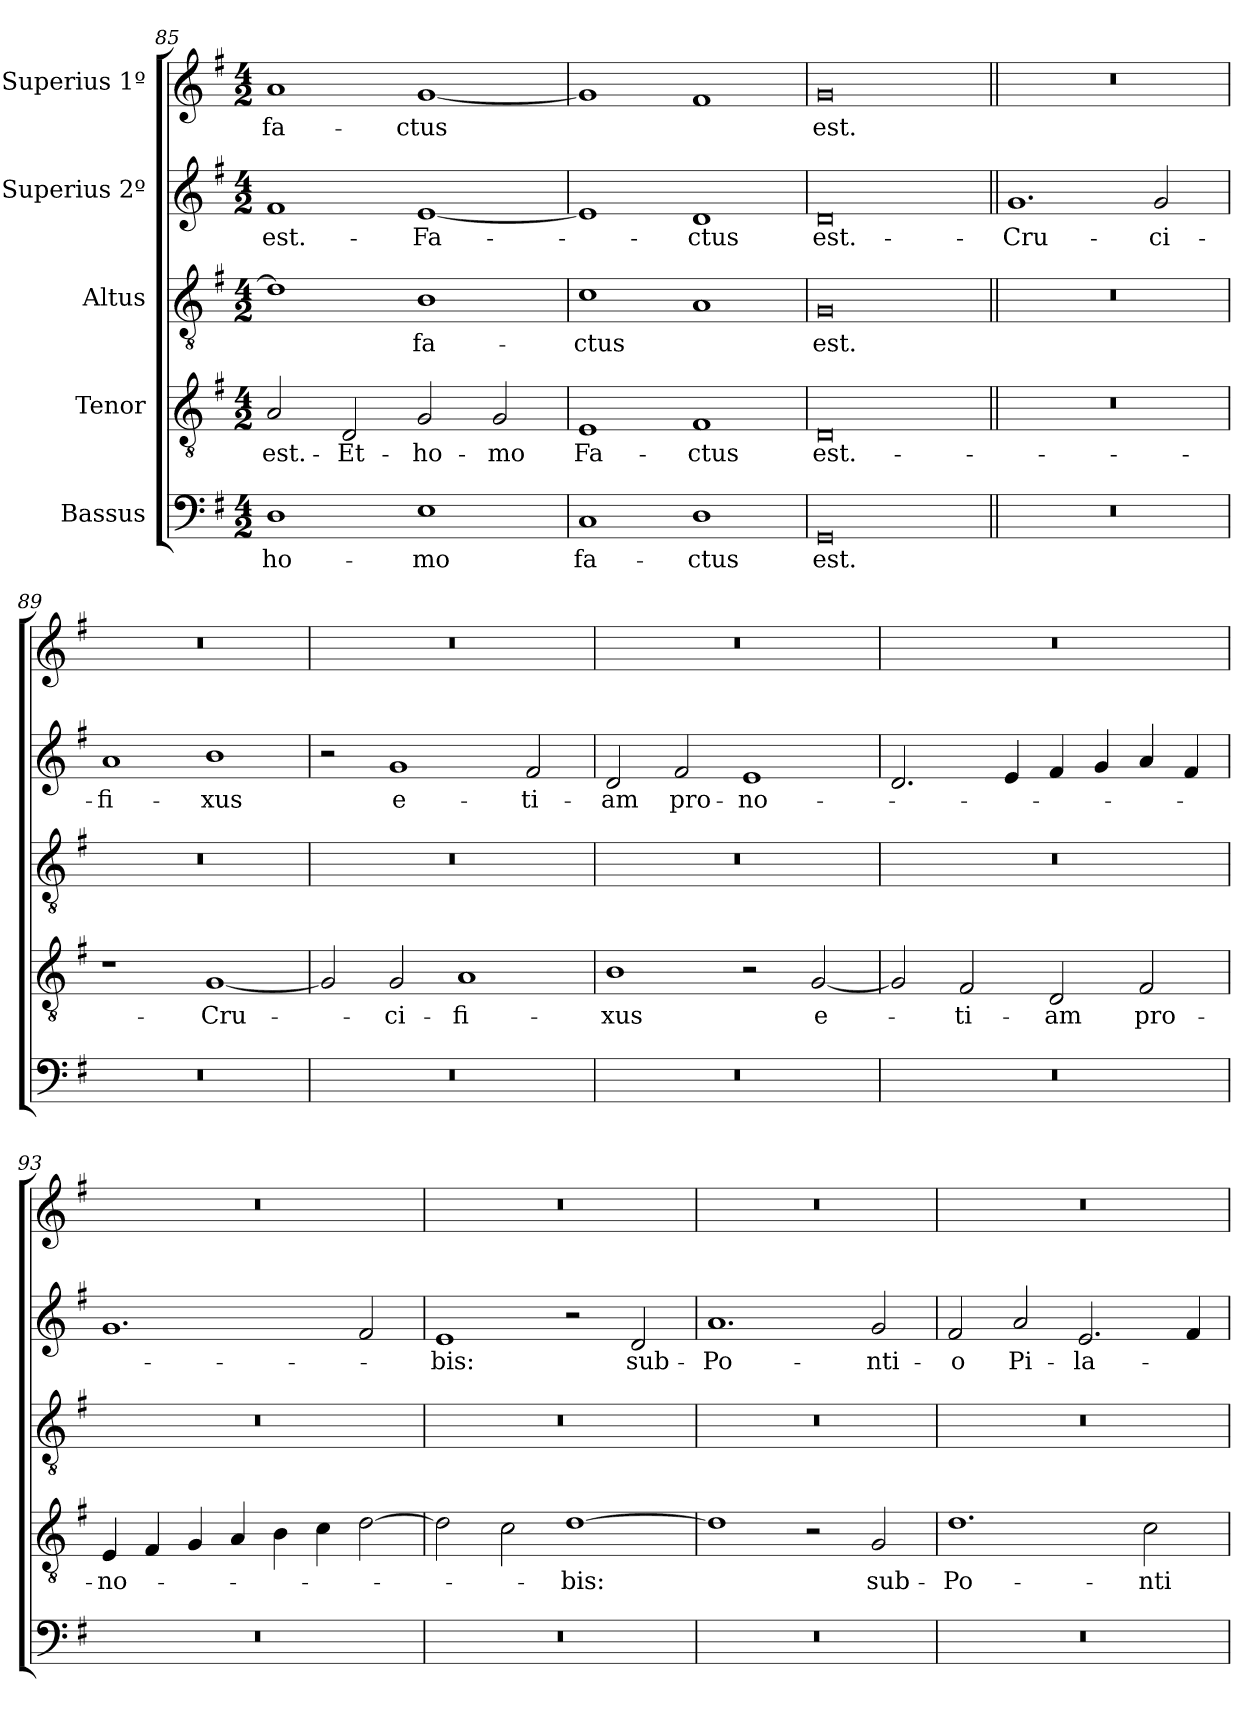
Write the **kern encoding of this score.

**kern	**text	**kern	**text	**kern	**text	**kern	**text	**kern	**text
*part5	*part5	*part4	*part4	*part3	*part3	*part2	*part2	*part1	*part1
*staff5	*staff5	*staff4	*staff4	*staff3	*staff3	*staff2	*staff2	*staff1	*staff1
*I"Bassus	*	*I"Tenor	*	*I"Altus	*	*I"Superius 2º	*	*I"Superius 1º	*
*clefF4	*	*clefGv2	*	*clefGv2	*	*clefG2	*	*clefG2	*
*k[f#]	*	*k[f#]	*	*k[f#]	*	*k[f#]	*	*k[f#]	*
*M4/2	*	*M4/2	*	*M4/2	*	*M4/2	*	*M4/2	*
=85	=85	=85	=85	=85	=85	=85	=85	=85	=85
1D\	ho-	2A/	est.-	1d\]	.	1f#/	est.-	1a/	fa-
.	.	2D/	Et-	.	.	.	.	.	.
1E\	-mo	2G/	ho-	1B\	fa-	[1e/	Fa-	[1g/	-ctus
.	.	2G/	-mo	.	.	.	.	.	.
=86	=86	=86	=86	=86	=86	=86	=86	=86	=86
1C/	fa-	1E/	Fa-	1c\	-ctus	1e/]	.	1g/]	.
1D\	-ctus	1F#/	-ctus	1A/	.	1d/	-ctus	1f#/	.
=87	=87	=87	=87	=87	=87	=87	=87	=87	=87
0GG/	est.-	0D/	est.-	0G/	est.-	0d/	est.-	0g/	est.-
=88||	=88||	=88||	=88||	=88||	=88||	=88||	=88||	=88||	=88||
0r	.	0r	.	0r	.	1.g/	Cru-	0r	.
.	.	.	.	.	.	2g/	-ci-	.	.
=89	=89	=89	=89	=89	=89	=89	=89	=89	=89
0r	.	1r	.	0r	.	1a/	-fi-	0r	.
.	.	[1G/	Cru-	.	.	1b\	-xus	.	.
=90	=90	=90	=90	=90	=90	=90	=90	=90	=90
0r	.	2G/]	.	0r	.	2r	.	0r	.
.	.	2G/	-ci-	.	.	1g/	e-	.	.
.	.	1A/	-fi-	.	.	.	.	.	.
.	.	.	.	.	.	2f#/	-ti-	.	.
=91	=91	=91	=91	=91	=91	=91	=91	=91	=91
0r	.	1B\	-xus	0r	.	2d/	-am	0r	.
.	.	.	.	.	.	2f#/	pro-	.	.
.	.	2r	.	.	.	1e/	no-	.	.
.	.	[2G/	e-	.	.	.	.	.	.
=92	=92	=92	=92	=92	=92	=92	=92	=92	=92
0r	.	2G/]	.	0r	.	2.d/	.	0r	.
.	.	2F#/	-ti-	.	.	.	.	.	.
.	.	.	.	.	.	4e/	.	.	.
.	.	2D/	-am	.	.	4f#/	.	.	.
.	.	.	.	.	.	4g/	.	.	.
.	.	2F#/	pro-	.	.	4a/	.	.	.
.	.	.	.	.	.	4f#/	.	.	.
=93	=93	=93	=93	=93	=93	=93	=93	=93	=93
0r	.	4E/	no-	0r	.	1.g/	.	0r	.
.	.	4F#/	.	.	.	.	.	.	.
.	.	4G/	.	.	.	.	.	.	.
.	.	4A/	.	.	.	.	.	.	.
.	.	4B\	.	.	.	.	.	.	.
.	.	4c\	.	.	.	.	.	.	.
.	.	[2d\	.	.	.	2f#/	.	.	.
=94	=94	=94	=94	=94	=94	=94	=94	=94	=94
0r	.	2d\]	.	0r	.	1e/	-bis:	0r	.
.	.	2c\	.	.	.	.	.	.	.
.	.	[1d\	-bis:	.	.	2r	.	.	.
.	.	.	.	.	.	2d/	sub-	.	.
=95	=95	=95	=95	=95	=95	=95	=95	=95	=95
0r	.	1d\]	.	0r	.	1.a/	Po-	0r	.
.	.	2r	.	.	.	.	.	.	.
.	.	2G/	sub-	.	.	2g/	-nti-	.	.
=96	=96	=96	=96	=96	=96	=96	=96	=96	=96
0r	.	1.d\	Po-	0r	.	2f#/	-o	0r	.
.	.	.	.	.	.	2a/	Pi-	.	.
.	.	.	.	.	.	2.e/	-la-	.	.
.	.	2c\	-nti-	.	.	.	.	.	.
.	.	.	.	.	.	4f#/	.	.	.
=	=	=	=	=	=	=	=	=	=
*-	*-	*-	*-	*-	*-	*-	*-	*-	*-
